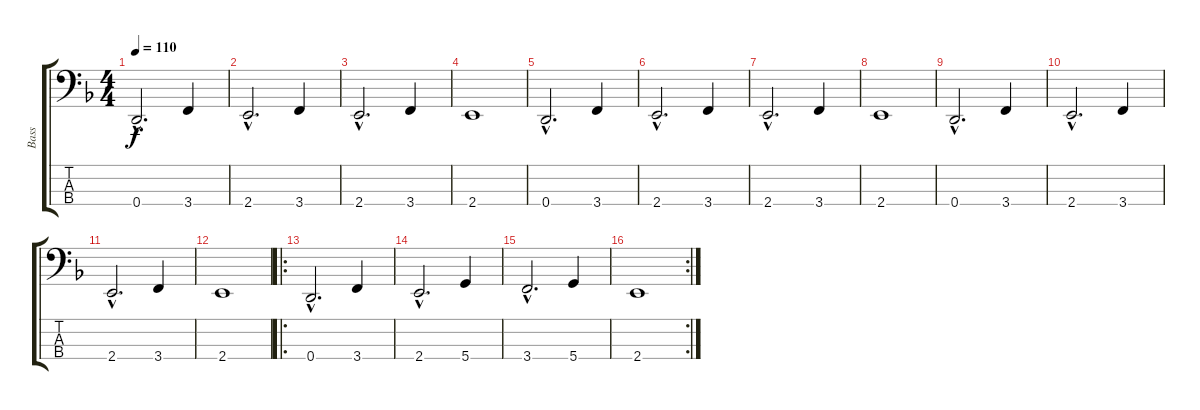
\track ("Bass" "Bass") {instrument electricbassfinger}
\staff {score tabs}
\tuning (F2 C2 G1 D1) {hide}
\ts (4 4)
\tempo 110
\clef f4
\ks dminor
0.4{hac}.2{d dy f} 3.4.4 |
2.4{hac}.2{d} 3.4.4 |
2.4{hac}.2{d} 3.4.4 |
2.4.1 |
0.4{hac}.2{d} 3.4.4 |
2.4{hac}.2{d} 3.4.4 |
2.4{hac}.2{d} 3.4.4 |
2.4.1 |
0.4{hac}.2{d} 3.4.4 |
2.4{hac}.2{d} 3.4.4 |
2.4{hac}.2{d} 3.4.4 |
2.4.1 |
\ro
0.4{hac}.2{d} 3.4.4 |
2.4{hac}.2{d} 5.4.4 |
3.4{hac}.2{d} 5.4.4 |
\rc 2
2.4.1
